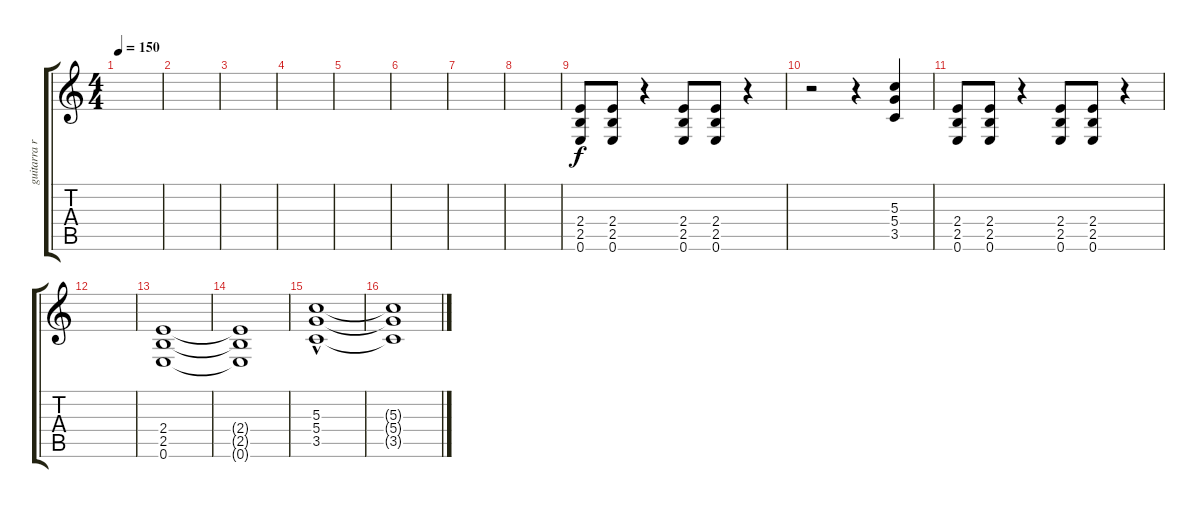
\track ("guitarra reef" "guitarra r") {instrument distortionguitar}
\staff {score tabs}
\tuning (E4 B3 G3 D3 A2 E2) {hide}
\ts (4 4)
\tempo 150
\clef g2
\ks c
|
|
|
|
|
|
|
|
(2.4 2.5 0.6).8 (2.4 2.5 0.6).8 r.4 (2.4 2.5 0.6).8 (2.4 2.5 0.6).8 r.4 |
r.2 r.4 (5.3 5.4 3.5).4 |
(2.4 2.5 0.6).8 (2.4 2.5 0.6).8 r.4 (2.4 2.5 0.6).8 (2.4 2.5 0.6).8 r.4 |
|
(2.4 2.5 0.6).1 |
(2.4{t} 2.5{t} 0.6{t}).1 |
(5.3 5.4 3.5{hac}).1 |
(5.3{t} 5.4{t} 3.5{t}).1
